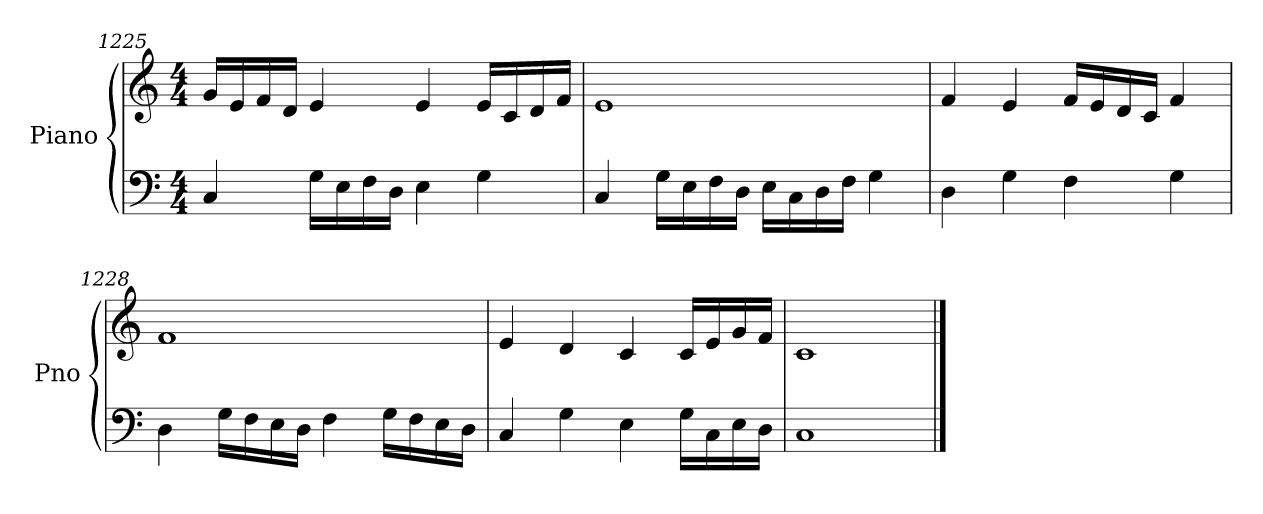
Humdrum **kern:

**kern	**kern
*part1	*part1
*staff2	*staff1
*I"Piano	*
*I'Pno	*
!!LO:LB:g=z
*clefF4	*clefG2
*k[]	*k[]
*M4/4	*M4/4
=1225	=1225
4C/	16g/LL
.	16e/
.	16f/
.	16d/JJ
16G\LL	4e/
16E\	.
16F\	.
16D\JJ	.
4E\	4e/
4G\	16e/LL
.	16c/
.	16d/
.	16f/JJ
=1226	=1226
4C/	1e
16G\LL	.
16E\	.
16F\	.
16D\JJ	.
16E\LL	.
16C\	.
16D\	.
16F\JJ	.
4G\	.
=1227	=1227
4D\	4f/
4G\	4e/
4F\	16f/LL
.	16e/
.	16d/
.	16c/JJ
4G\	4f/
!!LO:PB:g=z
=1228	=1228
4D\	1f
16G\LL	.
16F\	.
16E\	.
16D\JJ	.
4F\	.
16G\LL	.
16F\	.
16E\	.
16D\JJ	.
=1229	=1229
4C/	4e/
4G\	4d/
4E\	4c/
16G\LL	16c/LL
16C\	16e/
16E\	16g/
16D\JJ	16f/JJ
=1230	=1230
1C	1c
==	==
*-	*-
